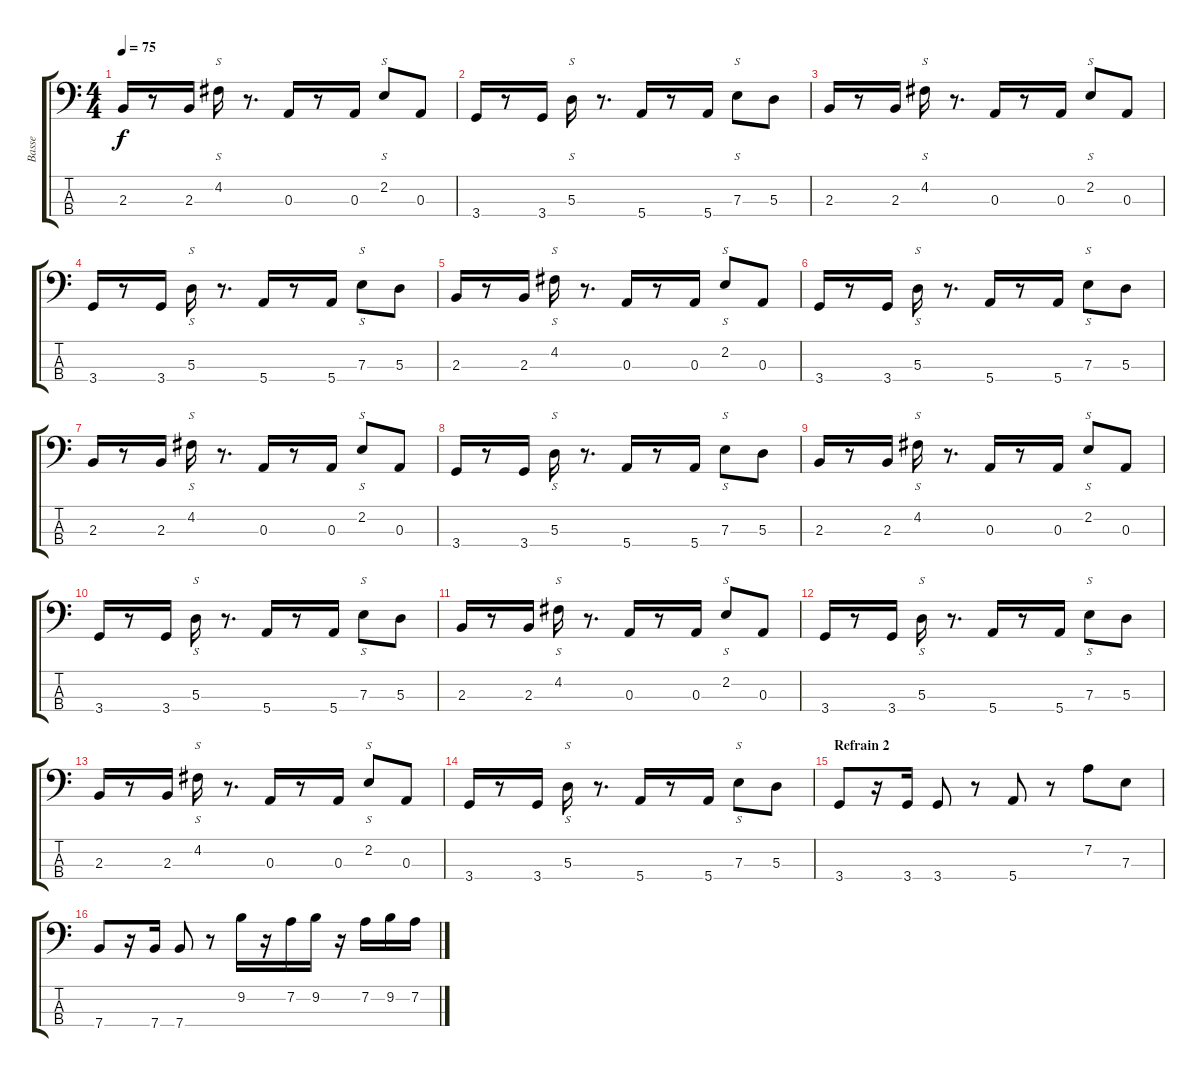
\track ("Basse" "Basse") {instrument electricbassfinger}
\staff {score tabs}
\tuning (G2 D2 A1 E1) {hide}
\ts (4 4)
\tempo 75
\clef f4
\ks c
2.3.16{dy f} r.8 2.3.16 4.2.16{s} r.8{d} 0.3.16 r.8 0.3.16 2.2.8{s} 0.3.8 |
3.4.16 r.8 3.4.16 5.3.16{s} r.8{d} 5.4.16 r.8 5.4.16 7.3.8{s} 5.3.8 |
2.3.16 r.8 2.3.16 4.2.16{s} r.8{d} 0.3.16 r.8 0.3.16 2.2.8{s} 0.3.8 |
3.4.16 r.8 3.4.16 5.3.16{s} r.8{d} 5.4.16 r.8 5.4.16 7.3.8{s} 5.3.8 |
2.3.16 r.8 2.3.16 4.2.16{s} r.8{d} 0.3.16 r.8 0.3.16 2.2.8{s} 0.3.8 |
3.4.16 r.8 3.4.16 5.3.16{s} r.8{d} 5.4.16 r.8 5.4.16 7.3.8{s} 5.3.8 |
2.3.16 r.8 2.3.16 4.2.16{s} r.8{d} 0.3.16 r.8 0.3.16 2.2.8{s} 0.3.8 |
3.4.16 r.8 3.4.16 5.3.16{s} r.8{d} 5.4.16 r.8 5.4.16 7.3.8{s} 5.3.8 |
2.3.16 r.8 2.3.16 4.2.16{s} r.8{d} 0.3.16 r.8 0.3.16 2.2.8{s} 0.3.8 |
3.4.16 r.8 3.4.16 5.3.16{s} r.8{d} 5.4.16 r.8 5.4.16 7.3.8{s} 5.3.8 |
2.3.16 r.8 2.3.16 4.2.16{s} r.8{d} 0.3.16 r.8 0.3.16 2.2.8{s} 0.3.8 |
3.4.16 r.8 3.4.16 5.3.16{s} r.8{d} 5.4.16 r.8 5.4.16 7.3.8{s} 5.3.8 |
2.3.16 r.8 2.3.16 4.2.16{s} r.8{d} 0.3.16 r.8 0.3.16 2.2.8{s} 0.3.8 |
3.4.16 r.8 3.4.16 5.3.16{s} r.8{d} 5.4.16 r.8 5.4.16 7.3.8{s} 5.3.8 |
\section ("" "Refrain 2")
3.4.8 r.16 3.4.16 3.4.8 r.8 5.4.8 r.8 7.2.8 7.3.8 |
7.4.8 r.16 7.4.16 7.4.8 r.8 9.2.16 r.16 7.2.16 9.2.16 r.16 7.2.16 9.2.16 7.2.16
